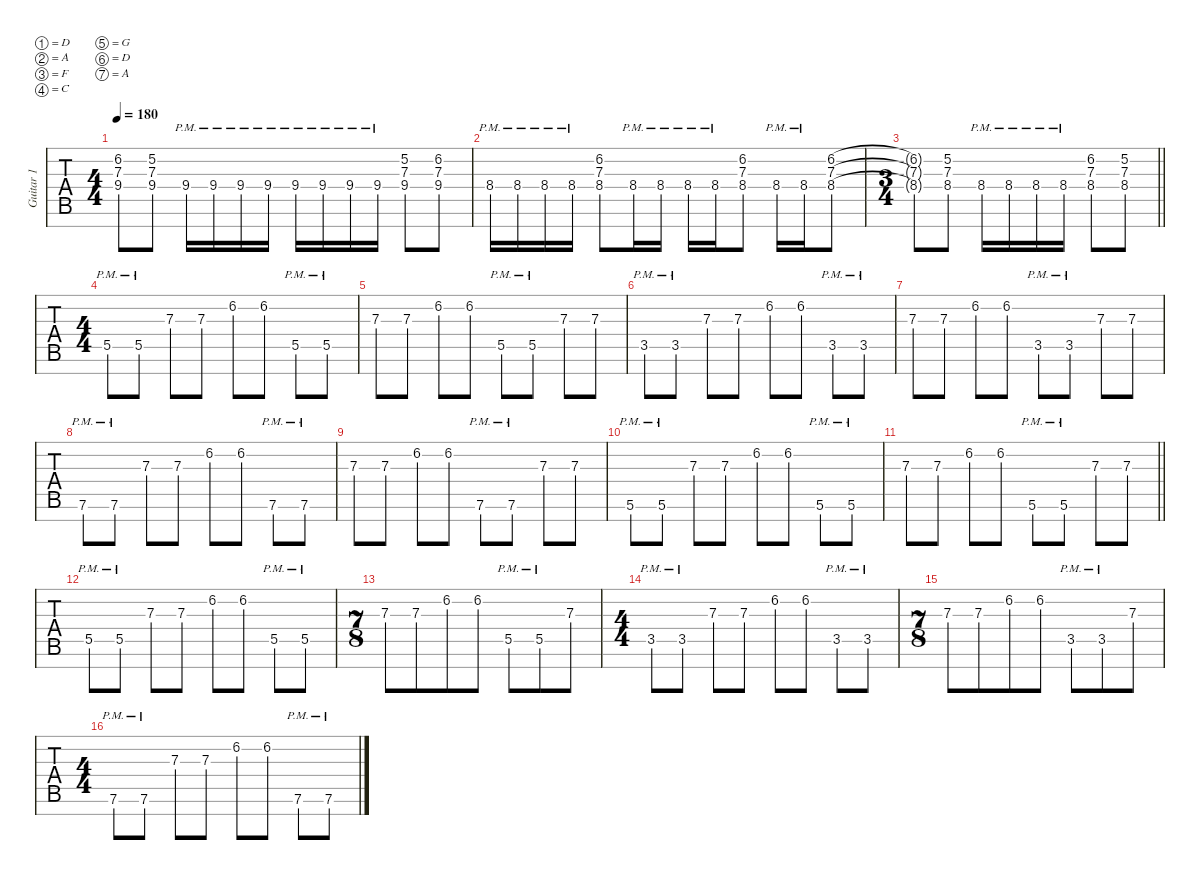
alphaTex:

\defaultSystemsLayout 2
\hideDynamics
\bracketExtendMode nobrackets
\multiTrackTrackNamePolicy allsystems
\firstSystemTrackNameMode fullname
\otherSystemsTrackNameMode fullname
\otherSystemsTrackNameOrientation horizontal
\track ("Guitar 1" "Gtr. 1") {instrument distortionguitar}
\staff {tabs}
\tuning (D4 A3 F3 C3 G2 D2 A1)
\ts (4 4)
\scale
1.00024
\tempo 180
\accidentals auto
\clef g2
\ottava regular
\simile none
\ks aminor
(6.2{t} 7.3{t} 9.4{t}).8{dy f} (5.2 7.3 9.4).8 9.4{pm}.16 9.4{pm}.16 9.4{pm}.16 9.4{pm}.16 9.4{pm}.16 9.4{pm}.16 9.4{pm}.16 9.4{pm}.16 (5.2 7.3 9.4).8 (6.2 7.3 9.4).8 |
\scale
0.999332 8.4{pm acc b}.16 8.4{pm acc b}.16 8.4{pm acc b}.16 8.4{pm acc b}.16 (6.2 7.3 8.4{acc b}).8 8.4{pm acc b}.16 8.4{pm acc b}.16 8.4{pm acc b}.16 8.4{pm acc b}.16 (6.2 7.3 8.4{acc b}).8 8.4{pm acc b}.16 8.4{pm acc b}.16 (6.2 7.3 8.4{acc b}).8 |
\ts (3 4)
\scale
1.00067
\barLineRight lightlight
(6.2{t} 7.3{t} 8.4{t acc b}).8 (5.2 7.3 8.4{acc b}).8 8.4{pm acc b}.16 8.4{pm acc b}.16 8.4{pm acc b}.16 8.4{pm acc b}.16 (6.2 7.3 8.4{acc b}).8 (5.2 7.3 8.4{acc b}).8 |
\ts (4 4)
5.5{pm}.8 5.5{pm}.8 7.3.8 7.3.8 6.2.8 6.2.8 5.5{pm}.8 5.5{pm}.8 |
\scale
0.999996 7.3.8 7.3.8 6.2.8 6.2.8 5.5{pm}.8 5.5{pm}.8 7.3.8 7.3.8 |
\scale
1.00024 3.5{pm}.8 3.5{pm}.8 7.3.8 7.3.8 6.2.8 6.2.8 3.5{pm}.8 3.5{pm}.8 |
\scale
0.999761 7.3.8 7.3.8 6.2.8 6.2.8 3.5{pm}.8 3.5{pm}.8 7.3.8 7.3.8 |
\scale
0.998893 7.6{pm}.8 7.6{pm}.8 7.3.8 7.3.8 6.2.8 6.2.8 7.6{pm}.8 7.6{pm}.8 |
\scale
1.00111 7.3.8 7.3.8 6.2.8 6.2.8 7.6{pm}.8 7.6{pm}.8 7.3.8 7.3.8 |
\scale
0.999097 5.6{pm}.8 5.6{pm}.8 7.3.8 7.3.8 6.2.8 6.2.8 5.6{pm}.8 5.6{pm}.8 |
\scale
1.0009
\barLineRight lightlight
7.3.8 7.3.8 6.2.8 6.2.8 5.6{pm}.8 5.6{pm}.8 7.3.8 7.3.8 |
\scale
0.998576 5.5{pm}.8 5.5{pm}.8 7.3.8 7.3.8 6.2.8 6.2.8 5.5{pm}.8 5.5{pm}.8 |
\ts (7 8)
\scale
1.00142 7.3.8 7.3.8 6.2.8 6.2.8 5.5{pm}.8 5.5{pm}.8 7.3.8 |
\ts (4 4)
\scale
0.999687 3.5{pm}.8 3.5{pm}.8 7.3.8 7.3.8 6.2.8 6.2.8 3.5{pm}.8 3.5{pm}.8 |
\ts (7 8)
\scale
1.00031 7.3.8 7.3.8 6.2.8 6.2.8 3.5{pm}.8 3.5{pm}.8 7.3.8 |
\ts (4 4)
\scale
0.999687 7.6{pm}.8 7.6{pm}.8 7.3.8 7.3.8 6.2.8 6.2.8 7.6{pm}.8 7.6{pm}.8
